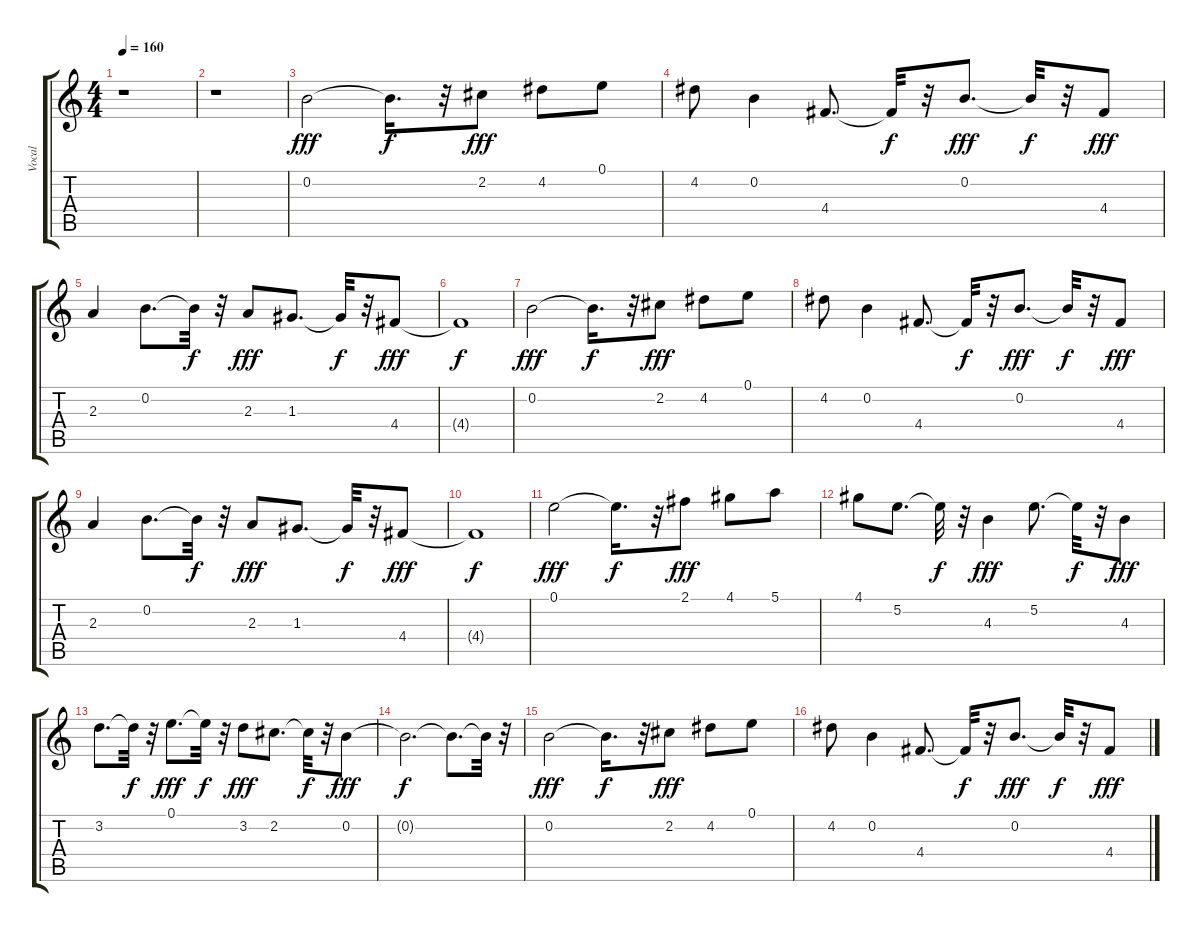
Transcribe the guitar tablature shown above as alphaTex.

\track ("Vocal" "Vocal") {instrument distortionguitar}
\staff {score tabs}
\tuning (E4 B3 G3 D3 A2 E2) {hide}
\ts (4 4)
\tempo 160
\clef g2
\ks c
r.1{dy fff} |
r.1 |
0.2.2 0.2{t}.16{d dy f} r.32 2.2.8{dy fff} 4.2.8 0.1.8 |
4.2.8 0.2.4 4.4.8{d} 4.4{t}.32{dy f} r.32 0.2.8{d dy fff} 0.2{t}.32{dy f} r.32 4.4.8{dy fff} |
2.3.4 0.2.8{d} 0.2{t}.32{dy f} r.32 2.3.8{dy fff} 1.3.8{d} 1.3{t}.32{dy f} r.32 4.4.8{dy fff} |
4.4{t}.1{dy f} |
0.2.2{dy fff} 0.2{t}.16{d dy f} r.32 2.2.8{dy fff} 4.2.8 0.1.8 |
4.2.8 0.2.4 4.4.8{d} 4.4{t}.32{dy f} r.32 0.2.8{d dy fff} 0.2{t}.32{dy f} r.32 4.4.8{dy fff} |
2.3.4 0.2.8{d} 0.2{t}.32{dy f} r.32 2.3.8{dy fff} 1.3.8{d} 1.3{t}.32{dy f} r.32 4.4.8{dy fff} |
4.4{t}.1{dy f} |
0.1.2{dy fff} 0.1{t}.16{d dy f} r.32 2.1.8{dy fff} 4.1.8 5.1.8 |
4.1.8 5.2.8{d} 5.2{t}.32{dy f} r.32 4.3.4{dy fff} 5.2.8{d} 5.2{t}.32{dy f} r.32 4.3.8{dy fff} |
3.2.8{d} 3.2{t}.32{dy f} r.32 0.1.8{d dy fff} 0.1{t}.32{dy f} r.32 3.2.8{dy fff} 2.2.8{d} 2.2{t}.32{dy f} r.32 0.2.8{dy fff} |
0.2{t}.2{d dy f} 0.2{t}.8{d} 0.2{t}.32 r.32 |
0.2.2{dy fff} 0.2{t}.16{d dy f} r.32 2.2.8{dy fff} 4.2.8 0.1.8 |
4.2.8 0.2.4 4.4.8{d} 4.4{t}.32{dy f} r.32 0.2.8{d dy fff} 0.2{t}.32{dy f} r.32 4.4.8{dy fff}
